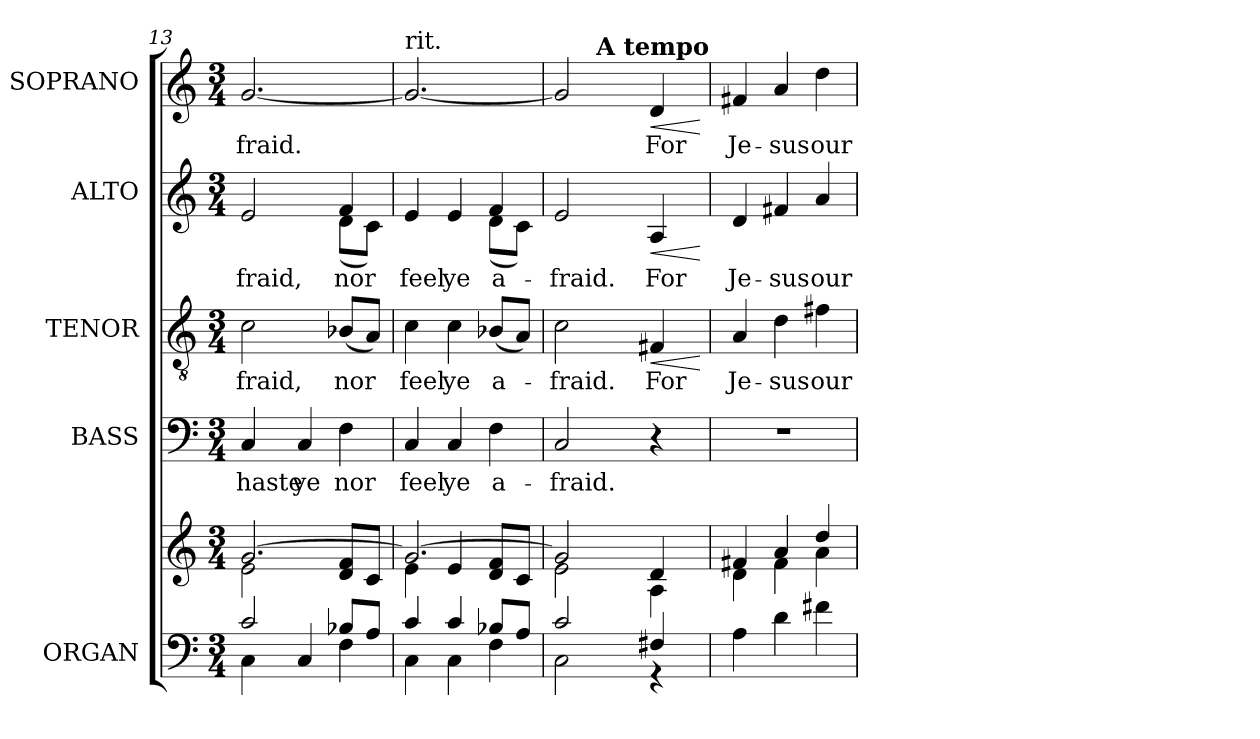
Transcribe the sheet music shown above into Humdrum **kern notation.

**kern	**kern	**kern	**text	**kern	**text	**dynam	**kern	**text	**dynam	**kern	**text	**dynam
*part5	*part5	*part4	*part4	*part3	*part3	*part3	*part2	*part2	*part2	*part1	*part1	*part1
*staff6	*staff5	*staff4	*staff4	*staff3	*staff3	*staff3	*staff2	*staff2	*staff2	*staff1	*staff1	*staff1
*I"ORGAN	*	*I"BASS	*	*I"TENOR	*	*	*I"ALTO	*	*	*I"SOPRANO	*	*
*I'Org.	*	*I'B.	*	*I'T.	*	*	*I'A.	*	*	*I'S.	*	*
*clefF4	*clefG2	*clefF4	*	*clefGv2	*	*	*clefG2	*	*	*clefG2	*	*
*	*	*	*	*ITrd7c12	*	*	*	*	*	*	*	*
*k[]	*k[]	*k[]	*	*k[]	*	*	*k[]	*	*	*k[]	*	*
*C:	*C:	*C:	*	*C:	*	*	*C:	*	*	*C:	*	*
*M3/4	*M3/4	*M3/4	*	*M3/4	*	*	*M3/4	*	*	*M3/4	*	*
=13	=13	=13	=13	=13	=13	=13	=13	=13	=13	=13	=13	=13
*^	*^	*	*	*	*	*	*	*	*	*	*	*
!	!	!	!	!	!LO:LY:b:color=#000000	!	!	!	!	!	!	!	!	!
!	!	!	!	!	!	!	!LO:LY:b:color=#000000	!	!	!	!	!	!	!
!	!	!	!	!	!	!	!	!	!	!LO:LY:b:color=#000000	!	!	!	!
*	*	*	*	*	*	*	*	*	*^	*	*	*	*	*
!	!	!	!	!	!	!	!	!	!	!	!	!	!	!LO:LY:b:color=#000000	!
2ci/	4Ci\	[2.gi/	2ei\	4Ci/	haste	2Ci\	-fraid,	.	2ei/	2ryy	-fraid,	.	[2.gi/	-fraid.	.
!	!	!	!	!	!LO:LY:b:color=#000000	!	!	!	!	!	!	!	!	!	!
.	4Ci/	.	.	4Ci/	ye	.	.	.	.	.	.	.	.	.	.
!	!	!	!	!	!LO:LY:b:color=#000000	!	!	!	!	!	!	!	!	!	!
!	!	!	!	!	!	!	!LO:LY:b:color=#000000	!	!	!	!	!	!	!	!
!	!	!	!	!	!	!	!	!	!	!	!LO:LY:b:color=#000000	!	!	!	!
8B-Xi/L	4Fi\	.	8di/ 8fi/L	4Fi\	nor	(8BB-Xi/L	nor	.	4fi/	(8di\L	nor	.	.	.	.
8Ai/J	.	.	8ci/J	.	.	8AAi/J)	.	.	.	8ci\J)	.	.	.	.	.
!!LO:LB:g=z
=14	=14	=14	=14	=14	=14	=14	=14	=14	=14	=14	=14	=14	=14	=14	=14
!	!	!	!	!	!LO:LY:b:color=#000000	!	!	!	!	!	!	!	!	!	!
!	!	!	!	!	!	!	!LO:LY:b:color=#000000	!	!	!	!	!	!	!	!
!	!	!	!	!	!	!	!	!	!	!	!	!	!LO:TX:t=rit.	!	!
!	!	!	!	!	!	!	!	!	!	!	!LO:LY:b:color=#000000	!	!	!	!
4ci/	4Ci\	2.gi/_	4ei\	4Ci/	feel	4Ci\	feel	.	2ryy	4ei/	feel	.	2.gi/_	.	.
!	!	!	!	!	!LO:LY:b:color=#000000	!	!	!	!	!	!	!	!	!	!
!	!	!	!	!	!	!	!LO:LY:b:color=#000000	!	!	!	!	!	!	!	!
!	!	!	!	!	!	!	!	!	!	!	!LO:LY:b:color=#000000	!	!	!	!
4ci/	4Ci\	.	4ei/	4Ci/	ye	4Ci\	ye	.	.	4ei/	ye	.	.	.	.
!	!	!	!	!	!LO:LY:b:color=#000000	!	!	!	!	!	!	!	!	!	!
!	!	!	!	!	!	!	!LO:LY:b:color=#000000	!	!	!	!	!	!	!	!
!	!	!	!	!	!	!	!	!	!	!	!LO:LY:b:color=#000000	!	!	!	!
8B-Xi/L	4Fi\	.	8di/ 8fi/L	4Fi\	a-	(8BB-Xi/L	a-	.	4fi/	(8di\L	a-	.	.	.	.
8Ai/J	.	.	8ci/J	.	.	8AAi/J)	.	.	.	8ci\J)	.	.	.	.	.
*	*	*	*	*	*	*	*	*	*v	*v	*	*	*	*	*
=15	=15	=15	=15	=15	=15	=15	=15	=15	=15	=15	=15	=15	=15	=15
*	*	*	*	*	*	*	*	*	*^	*	*	*	*	*
!	!	!	!	!	!LO:LY:b:color=#000000	!	!	!	!	!	!	!	!	!	!
*	*	*	*	*	*	*	*	*	*v	*v	*	*	*	*	*
*	*	*	*	*	*	*	*	*	*^	*	*	*	*	*
!	!	!	!	!	!	!	!LO:LY:b:color=#000000	!	!	!	!	!	!	!	!
*	*	*	*	*	*	*	*	*	*v	*v	*	*	*	*	*
*	*	*	*	*	*	*	*	*	*^	*	*	*	*	*
!	!	!	!	!	!	!	!	!	!	!	!LO:LY:b:color=#000000	!	!	!	!
*	*	*	*	*	*	*	*	*	*v	*v	*	*	*^	*	*
2ci/	2Ci\	2gi/]	2ei\	2Ci/	-fraid.	2Ci\	-fraid.	.	2ei/	-fraid.	.	2gi/]	16ryy	.	.
.	.	.	.	.	.	.	.	.	.	.	.	.	32ryy	.	.
.	.	.	.	.	.	.	.	.	.	.	.	.	64ryy	.	.
.	.	.	.	.	.	.	.	.	.	.	.	.	256ryy	.	.
.	.	.	.	.	.	.	.	.	.	.	.	.	1024ryy	.	.
!	!	!	!	!	!	!	!	!	!	!	!	!	!LO:TX:a:B:t=A tempo	!	!
.	.	.	.	.	.	.	.	.	.	.	.	.	2ryy	.	.
!	!	!	!	!	!	!	!LO:LY:b:color=#000000	!LO:HP:b	!	!	!	!	!	!	!
!	!	!	!	!	!	!	!	!	!	!LO:LY:b:color=#000000	!LO:HP:b	!	!	!	!
*	*	*	*	*	*	*	*	*	*	*	*	*MM95	*	*	*
!	!	!	!	!	!	!	!	!	!	!	!	!	!	!LO:LY:b:color=#000000	!LO:HP:b
4F#Xi/	4r	4di/	4Ai\	4r	.	4FF#Xi/	For	<	4Ai/	For	<	4di/	.	For	<
.	.	.	.	.	.	.	.	.	.	.	.	.	8ryy	.	.
.	.	.	.	.	.	.	.	.	.	.	.	.	128ryy	.	.
.	.	.	.	.	.	.	.	.	.	.	.	.	512.ryy	.	.
*v	*v	*	*	*	*	*	*	*	*	*	*	*	*	*	*
*	*v	*v	*	*	*	*	*	*	*	*	*	*	*	*
.	.	.	.	.	.	[	.	.	[	.	.	.	[
=16	=16	=16	=16	=16	=16	=16	=16	=16	=16	=16	=16	=16	=16
*	*^	*	*	*	*	*	*	*	*	*	*	*	*
!	!	!	!LO:N:vis=1	!	!	!	!	!	!	!	!	!	!	!
*	*	*	*	*	*	*	*	*	*	*	*v	*v	*	*
*	*	*	*	*	*	*	*	*	*	*	*^	*	*
!	!	!	!	!	!	!LO:LY:b:color=#000000	!	!	!	!	!	!	!	!
*	*	*	*	*	*	*	*	*	*	*	*v	*v	*	*
*	*	*	*	*	*	*	*	*	*	*	*^	*	*
!	!	!	!	!	!	!	!	!	!LO:LY:b:color=#000000	!	!	!	!	!
*	*	*	*	*	*	*	*	*	*	*	*v	*v	*	*
*	*	*	*	*	*	*	*	*	*	*	*^	*	*
!	!	!	!	!	!	!	!	!	!	!	!	!	!LO:LY:b:color=#000000	!
*	*	*	*	*	*	*	*	*	*	*	*v	*v	*	*
4Ai\	4f#Xi/	4di\	2.r	.	4AAi/	Je-	.	4di/	Je-	.	4f#Xi/	Je-	.
!	!	!	!	!	!	!LO:LY:b:color=#000000	!	!	!	!	!	!	!
!	!	!	!	!	!	!	!	!	!LO:LY:b:color=#000000	!	!	!	!
!	!	!	!	!	!	!	!	!	!	!	!	!LO:LY:b:color=#000000	!
4di\	4ai/	4f#i\	.	.	4Di\	-sus	.	4f#Xi/	-sus	.	4ai/	-sus	.
!	!	!	!	!	!	!LO:LY:b:color=#000000	!	!	!	!	!	!	!
!	!	!	!	!	!	!	!	!	!LO:LY:b:color=#000000	!	!	!	!
!	!	!	!	!	!	!	!	!	!	!	!	!LO:LY:b:color=#000000	!
4f#Xi\	4ddi/	4ai\	.	.	4F#Xi\	our	.	4ai/	our	.	4ddi\	our	.
*	*v	*v	*	*	*	*	*	*	*	*	*	*	*
=	=	=	=	=	=	=	=	=	=	=	=	=
*-	*-	*-	*-	*-	*-	*-	*-	*-	*-	*-	*-	*-
